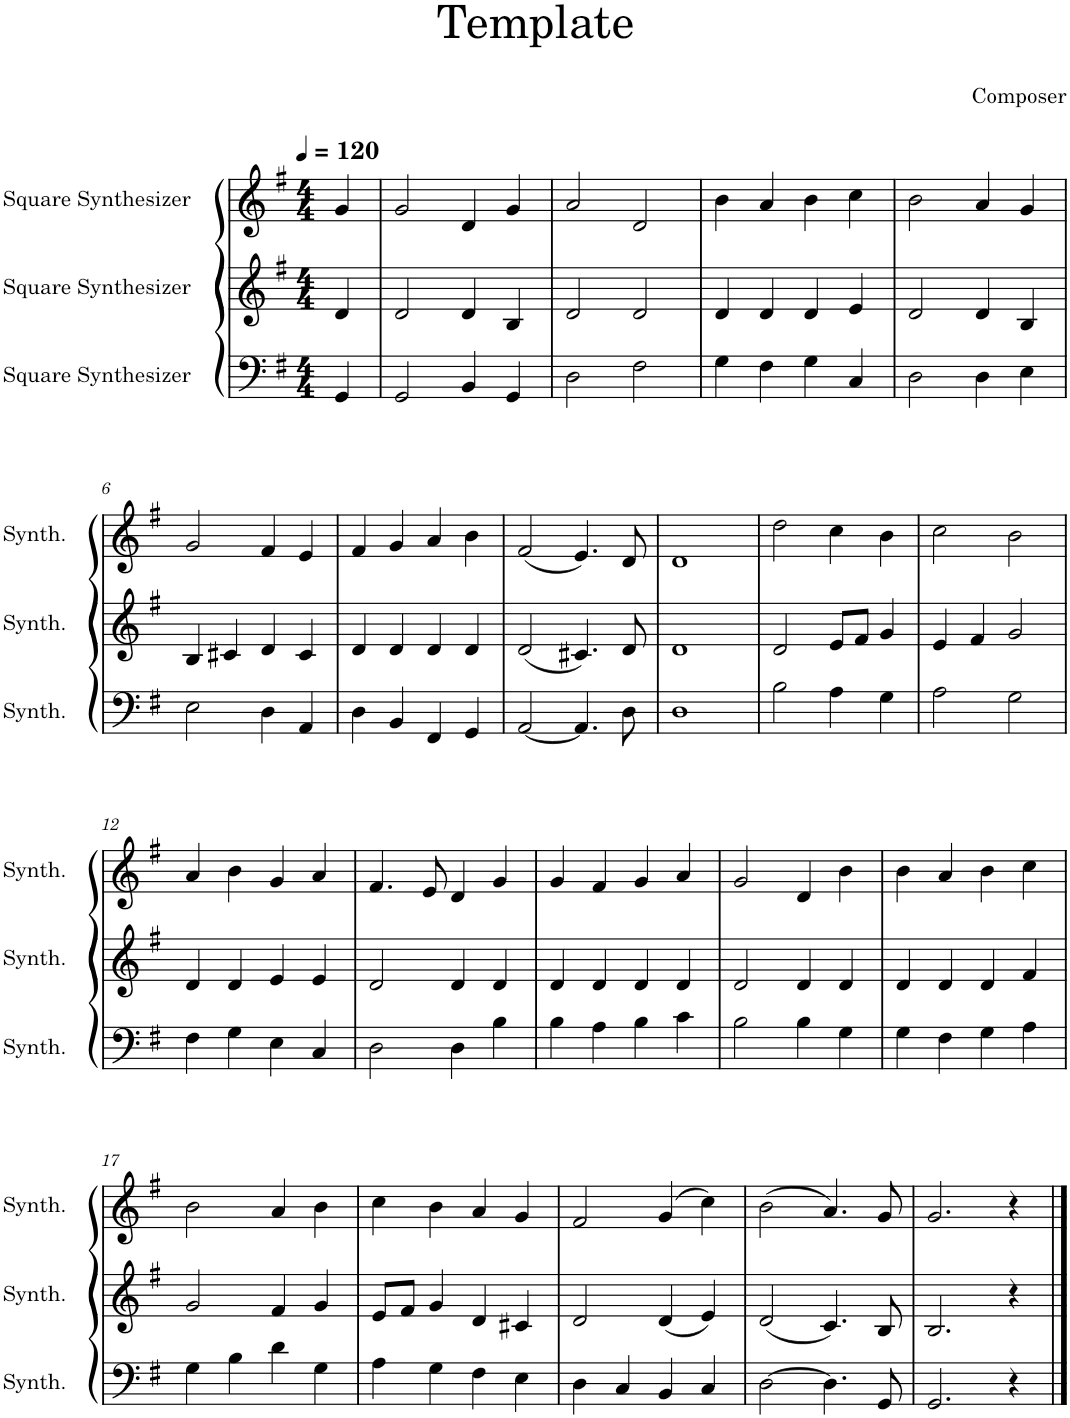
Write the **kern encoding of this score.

**kern	**kern	**kern
*part3	*part2	*part1
*staff3	*staff2	*staff1
*I"Square Synthesizer	*I"Square Synthesizer	*I"Square Synthesizer
*I'Synth.	*I'Synth.	*I'Synth.
*clefF4	*clefG2	*clefG2
*k[f#]	*k[f#]	*k[f#]
*M4/4	*M4/4	*M4/4
*MM120	*MM120	*MM120
=1	=1	=1
4GG/	4d/	4g/
=2	=2	=2
2GG/	2d/	2g/
4BB/	4d/	4d/
4GG/	4B/	4g/
=3	=3	=3
2D\	2d/	2a/
2F#\	2d/	2d/
=4	=4	=4
4G\	4d/	4b\
4F#\	4d/	4a/
4G\	4d/	4b\
4C/	4e/	4cc\
=5	=5	=5
2D\	2d/	2b\
4D\	4d/	4a/
4E\	4B/	4g/
!!LO:LB:g=z
=6	=6	=6
2E\	4B/	2g/
.	4c#X/	.
4D\	4d/	4f#/
4AA/	4c#/	4e/
=7	=7	=7
4D\	4d/	4f#/
4BB/	4d/	4g/
4FF#/	4d/	4a/
4GG/	4d/	4b\
=8	=8	=8
[2AA/	(2d/	(2f#/
4.AA/]	4.c#X/)	4.e/)
8D\	8d/	8d/
=9	=9	=9
1D	1d	1d
=10	=10	=10
2B\	2d/	2dd\
4A\	8e/L	4cc\
.	8f#/J	.
4G\	4g/	4b\
=11	=11	=11
2A\	4e/	2cc\
.	4f#/	.
2G\	2g/	2b\
!!LO:LB:g=z
=12	=12	=12
4F#\	4d/	4a/
4G\	4d/	4b\
4E\	4e/	4g/
4C/	4e/	4a/
=13	=13	=13
2D\	2d/	4.f#/
.	.	8e/
4D\	4d/	4d/
4B\	4d/	4g/
=14	=14	=14
4B\	4d/	4g/
4A\	4d/	4f#/
4B\	4d/	4g/
4c\	4d/	4a/
=15	=15	=15
2B\	2d/	2g/
4B\	4d/	4d/
4G\	4d/	4b\
=16	=16	=16
4G\	4d/	4b\
4F#\	4d/	4a/
4G\	4d/	4b\
4A\	4f#/	4cc\
!!LO:LB:g=z
=17	=17	=17
4G\	2g/	2b\
4B\	.	.
4d\	4f#/	4a/
4G\	4g/	4b\
=18	=18	=18
4A\	8e/L	4cc\
.	8f#/J	.
4G\	4g/	4b\
4F#\	4d/	4a/
4E\	4c#X/	4g/
=19	=19	=19
4D\	2d/	2f#/
4C/	.	.
4BB/	(4d/	(4g/
4C/	4e/)	4cc\)
=20	=20	=20
[2D\	(2d/	(2b\
4.D\]	4.c/)	4.a/)
8GG/	8B/	8g/
=21	=21	=21
2.GG/	2.B/	2.g/
4r	4r	4r
==	==	==
*-	*-	*-
